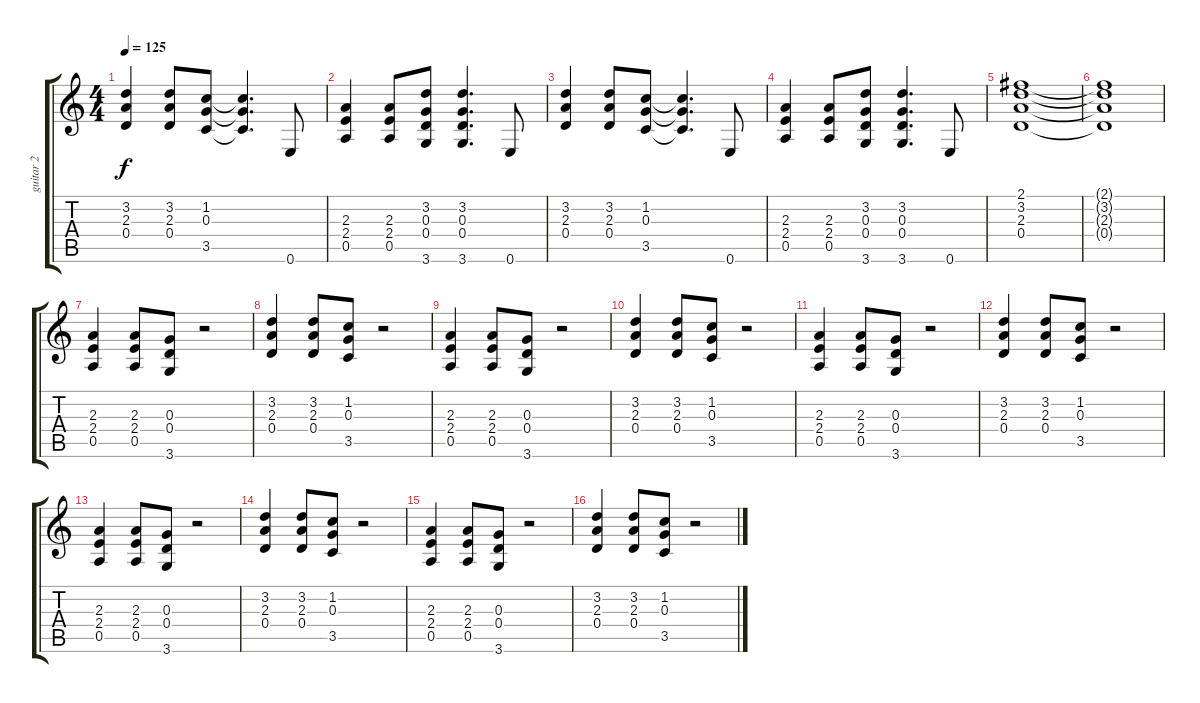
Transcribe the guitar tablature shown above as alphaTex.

\track ("guitar 2" "guitar 2") {instrument overdrivenguitar}
\staff {score tabs}
\tuning (E4 B3 G3 D3 A2 E2) {hide}
\ts (4 4)
\tempo 125
\clef g2
\ks c
(3.2 2.3 0.4).4{dy f} (3.2 2.3 0.4).8 (1.2 0.3 3.5).8 (1.2{t} 0.3{t} 3.5{t}).4{d} 0.6.8 |
(2.3 2.4 0.5).4 (2.3 2.4 0.5).8 (3.2 0.3 0.4 3.6).8 (3.2 0.3 0.4 3.6).4{d} 0.6.8 |
(3.2 2.3 0.4).4 (3.2 2.3 0.4).8 (1.2 0.3 3.5).8 (1.2{t} 0.3{t} 3.5{t}).4{d} 0.6.8 |
(2.3 2.4 0.5).4 (2.3 2.4 0.5).8 (3.2 0.3 0.4 3.6).8 (3.2 0.3 0.4 3.6).4{d} 0.6.8 |
(2.1 3.2 2.3 0.4).1 |
(2.1{t} 3.2{t} 2.3{t} 0.4{t}).1 |
(2.3 2.4 0.5).4 (2.3 2.4 0.5).8 (0.3 0.4 3.6).8 r.2 |
(3.2 2.3 0.4).4 (3.2 2.3 0.4).8 (1.2 0.3 3.5).8 r.2 |
(2.3 2.4 0.5).4 (2.3 2.4 0.5).8 (0.3 0.4 3.6).8 r.2 |
(3.2 2.3 0.4).4 (3.2 2.3 0.4).8 (1.2 0.3 3.5).8 r.2 |
(2.3 2.4 0.5).4 (2.3 2.4 0.5).8 (0.3 0.4 3.6).8 r.2 |
(3.2 2.3 0.4).4 (3.2 2.3 0.4).8 (1.2 0.3 3.5).8 r.2 |
(2.3 2.4 0.5).4 (2.3 2.4 0.5).8 (0.3 0.4 3.6).8 r.2 |
(3.2 2.3 0.4).4 (3.2 2.3 0.4).8 (1.2 0.3 3.5).8 r.2 |
(2.3 2.4 0.5).4 (2.3 2.4 0.5).8 (0.3 0.4 3.6).8 r.2 |
(3.2 2.3 0.4).4 (3.2 2.3 0.4).8 (1.2 0.3 3.5).8 r.2
